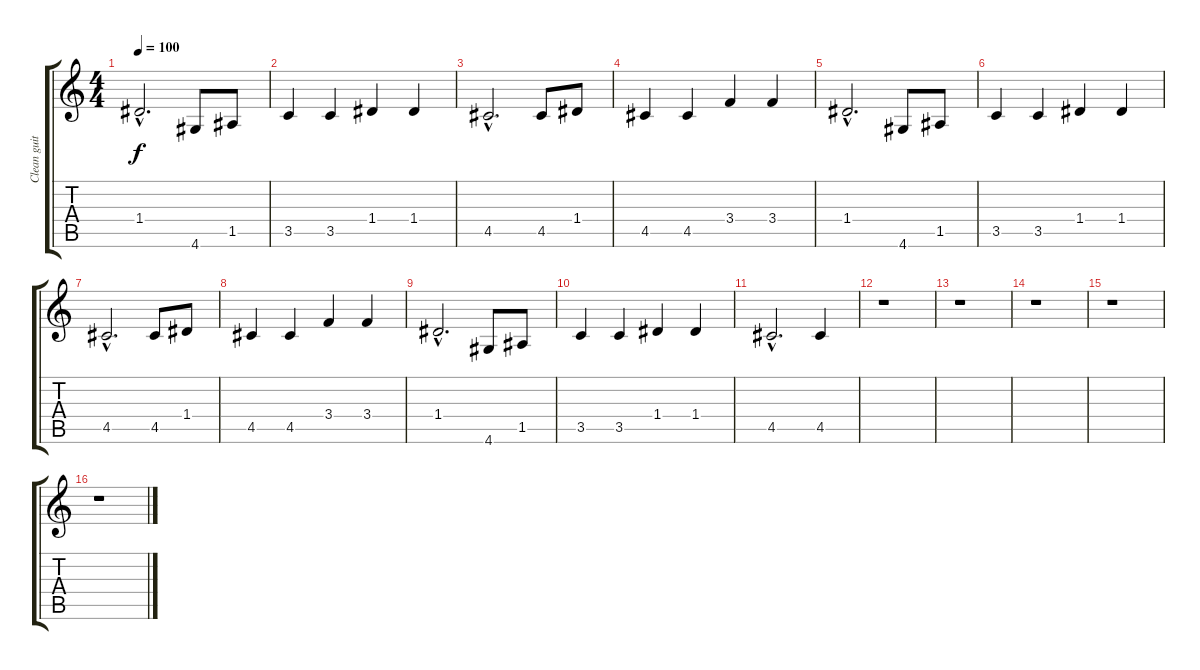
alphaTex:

\track ("Clean guitar" "Clean guit") {instrument electricguitarclean}
\staff {score tabs}
\tuning (E4 B3 G3 D3 A2 E2) {hide}
\ts (4 4)
\tempo 100
\clef g2
\ks c
1.4{hac}.2{d dy f} 4.6.8 1.5.8 |
3.5.4 3.5.4 1.4.4 1.4.4 |
4.5{hac}.2{d} 4.5.8 1.4.8 |
4.5.4 4.5.4 3.4.4 3.4.4 |
1.4{hac}.2{d} 4.6.8 1.5.8 |
3.5.4 3.5.4 1.4.4 1.4.4 |
4.5{hac}.2{d} 4.5.8 1.4.8 |
4.5.4 4.5.4 3.4.4 3.4.4 |
1.4{hac}.2{d} 4.6.8 1.5.8 |
3.5.4 3.5.4 1.4.4 1.4.4 |
4.5{hac}.2{d} 4.5.4 |
r.1 |
r.1 |
r.1 |
r.1 |
r.1
